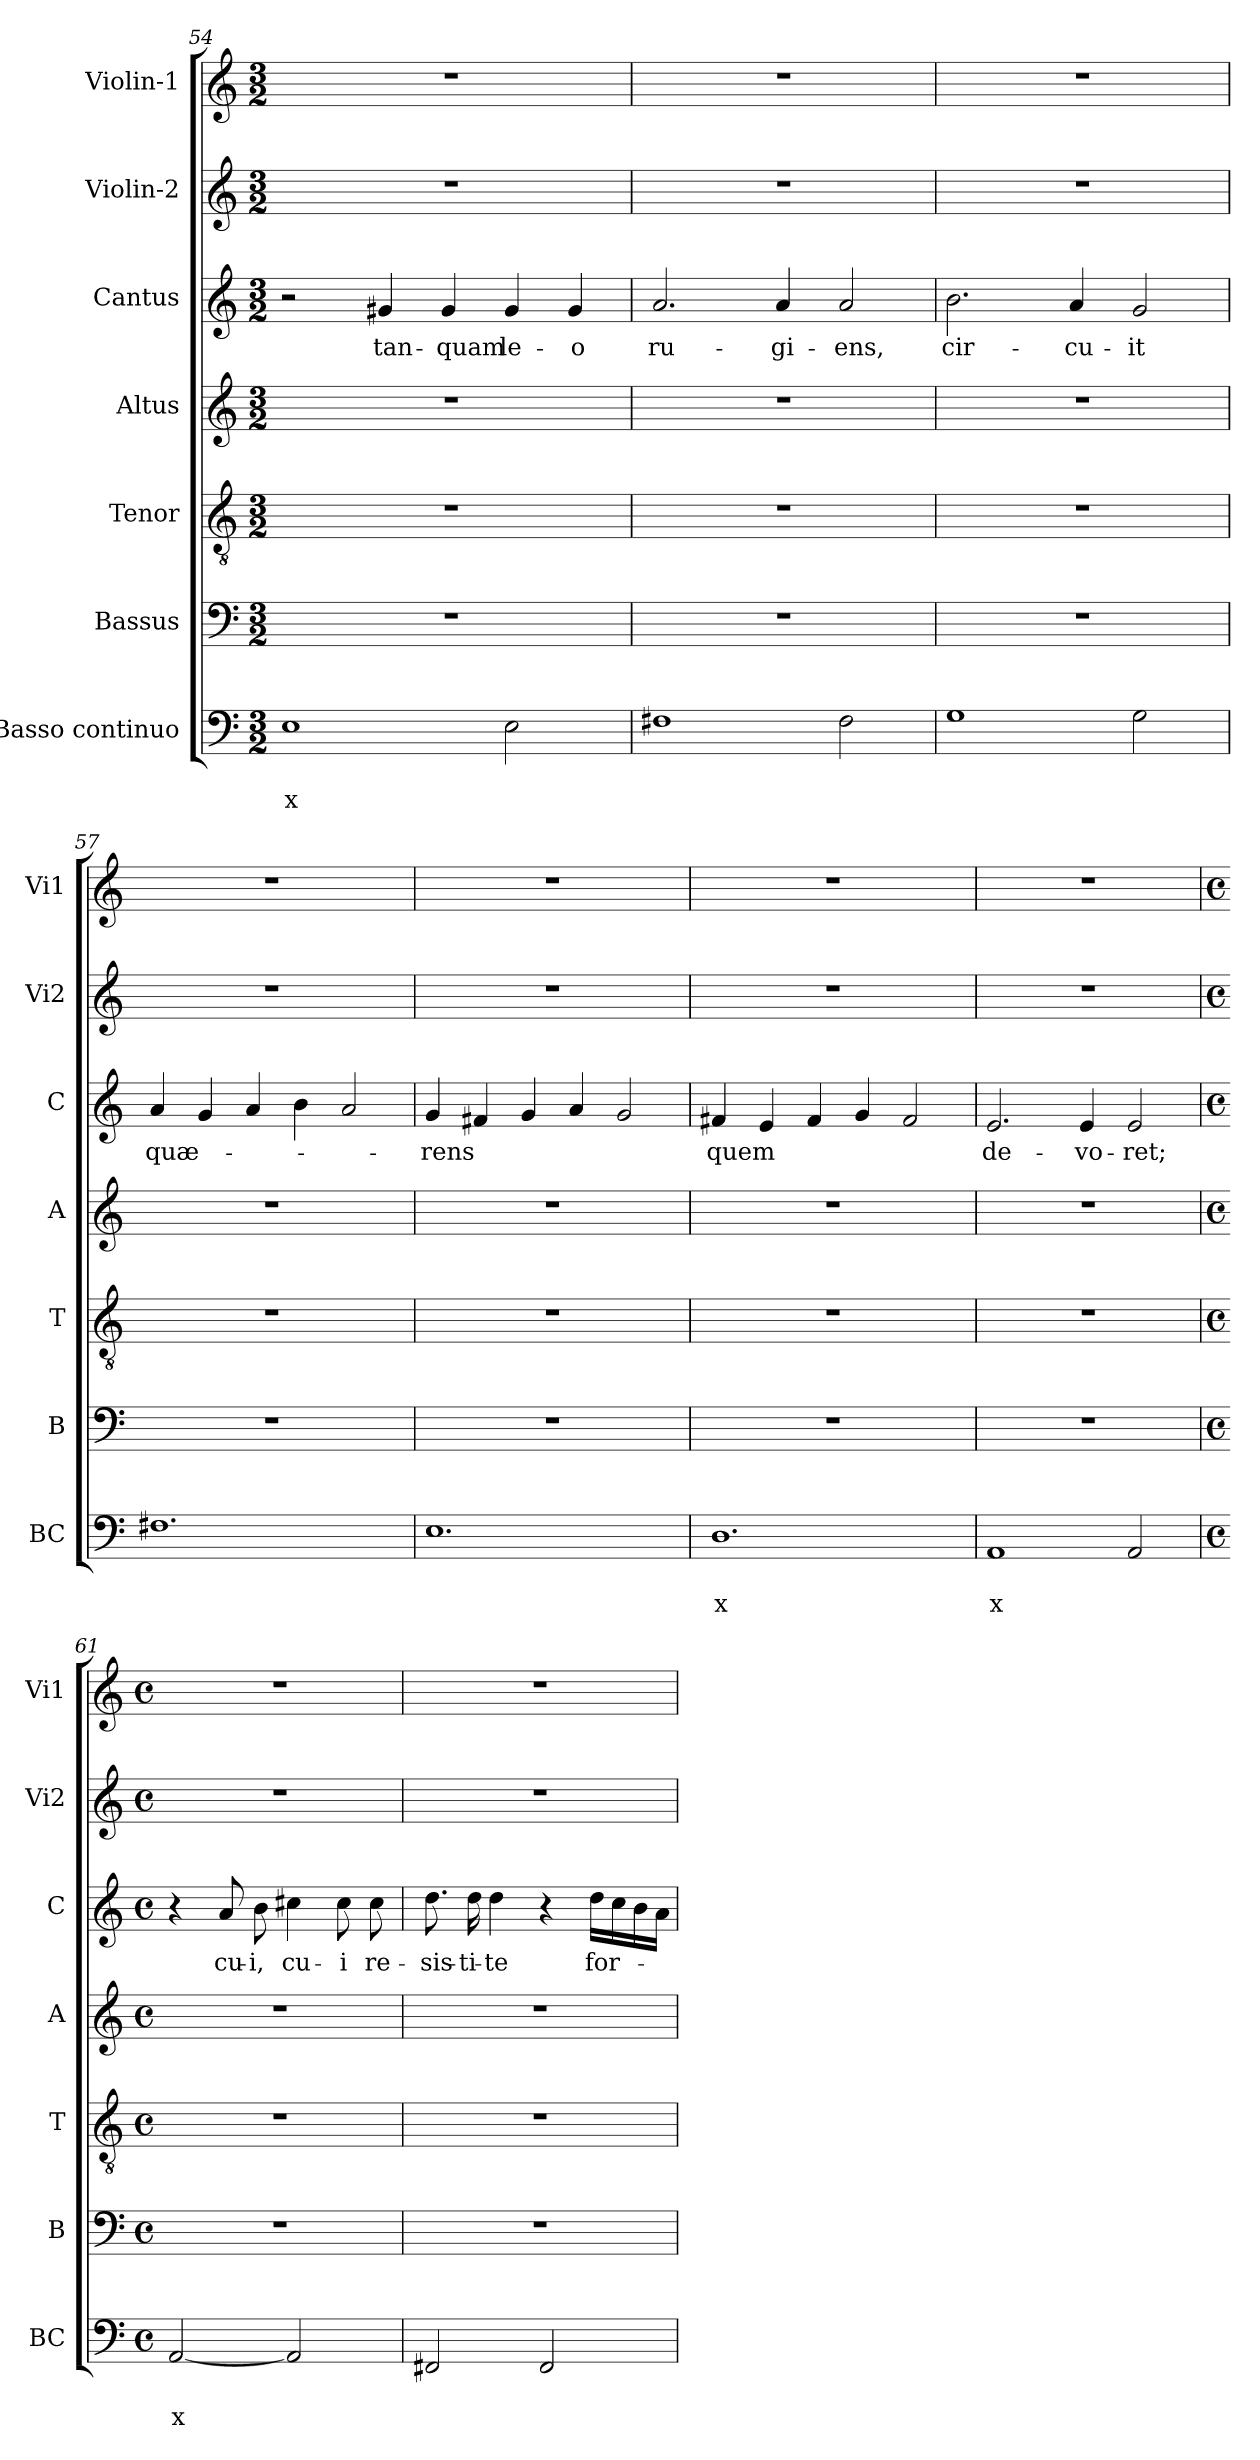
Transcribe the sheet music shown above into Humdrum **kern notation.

**kern	**text	**text	**kern	**kern	**kern	**kern	**text	**kern	**kern
*part7	*part7	*part7	*part6	*part5	*part4	*part3	*part3	*part2	*part1
*staff7	*staff7	*staff7	*staff6	*staff5	*staff4	*staff3	*staff3	*staff2	*staff1
*I"Basso continuo	*	*	*I"Bassus	*I"Tenor	*I"Altus	*I"Cantus	*	*I"Violin-2	*I"Violin-1
*I'BC	*	*	*I'B	*I'T	*I'A	*I'C	*	*I'Vi2	*I'Vi1
*clefF4	*	*	*clefF4	*clefGv2	*clefG2	*clefG2	*	*clefG2	*clefG2
*k[]	*	*	*k[]	*k[]	*k[]	*k[]	*	*k[]	*k[]
*C:	*	*	*C:	*C:	*C:	*C:	*	*C:	*C:
*M3/2	*	*	*M3/2	*M3/2	*M3/2	*M3/2	*	*M3/2	*M3/2
=54	=54	=54	=54	=54	=54	=54	=54	=54	=54
!	!	!LO:LY:b	!	!	!	!	!	!	!
1E	.	x	1.r	1.r	1.r	2r	.	1.r	1.r
!	!	!	!	!	!	!	!LO:LY:b	!	!
.	.	.	.	.	.	4g#X/	tan-	.	.
!	!	!	!	!	!	!	!LO:LY:b	!	!
.	.	.	.	.	.	4g#/	-quam	.	.
!	!	!	!	!	!	!	!LO:LY:b	!	!
2E\	.	.	.	.	.	4g#/	le-	.	.
!	!	!	!	!	!	!	!LO:LY:b	!	!
.	.	.	.	.	.	4g#/	-o	.	.
=55	=55	=55	=55	=55	=55	=55	=55	=55	=55
!	!	!	!	!	!	!	!LO:LY:b	!	!
1F#X	.	.	1.r	1.r	1.r	2.a/	ru-	1.r	1.r
!	!	!	!	!	!	!	!LO:LY:b	!	!
.	.	.	.	.	.	4a/	-gi-	.	.
!	!	!	!	!	!	!	!LO:LY:b	!	!
2F#\	.	.	.	.	.	2a/	-ens,	.	.
=56	=56	=56	=56	=56	=56	=56	=56	=56	=56
!	!	!	!	!	!	!	!LO:LY:b	!	!
1G	.	.	1.r	1.r	1.r	2.b\	cir-	1.r	1.r
!	!	!	!	!	!	!	!LO:LY:b	!	!
.	.	.	.	.	.	4a/	-cu-	.	.
!	!	!	!	!	!	!	!LO:LY:b	!	!
2G\	.	.	.	.	.	2g/	-it	.	.
!!LO:LB:g=z
=57	=57	=57	=57	=57	=57	=57	=57	=57	=57
!	!	!	!	!	!	!	!LO:LY:b	!	!
1.F#X	.	.	1.r	1.r	1.r	4a/	quæ-	1.r	1.r
.	.	.	.	.	.	4g/	.	.	.
.	.	.	.	.	.	4a/	.	.	.
.	.	.	.	.	.	4b\	.	.	.
.	.	.	.	.	.	2a/	.	.	.
=58	=58	=58	=58	=58	=58	=58	=58	=58	=58
!	!	!	!	!	!	!	!LO:LY:b	!	!
1.E	.	.	1.r	1.r	1.r	4g/	-rens	1.r	1.r
.	.	.	.	.	.	4f#X/	.	.	.
.	.	.	.	.	.	4g/	.	.	.
.	.	.	.	.	.	4a/	.	.	.
.	.	.	.	.	.	2g/	.	.	.
=59	=59	=59	=59	=59	=59	=59	=59	=59	=59
!	!	!LO:LY:b	!	!	!	!	!LO:LY:b	!	!
1.D	.	x	1.r	1.r	1.r	4f#X/	quem	1.r	1.r
.	.	.	.	.	.	4e/	.	.	.
.	.	.	.	.	.	4f#/	.	.	.
.	.	.	.	.	.	4g/	.	.	.
.	.	.	.	.	.	2f#/	.	.	.
=60	=60	=60	=60	=60	=60	=60	=60	=60	=60
!	!	!LO:LY:b	!	!	!	!	!LO:LY:b	!	!
1AA	.	x	1.r	1.r	1.r	2.e/	de-	1.r	1.r
!	!	!	!	!	!	!	!LO:LY:b	!	!
.	.	.	.	.	.	4e/	-vo-	.	.
!	!	!	!	!	!	!	!LO:LY:b	!	!
2AA/	.	.	.	.	.	2e/	-ret;	.	.
=61	=61	=61	=61	=61	=61	=61	=61	=61	=61
*M4/4	*	*	*M4/4	*M4/4	*M4/4	*M4/4	*	*M4/4	*M4/4
*met(c)	*	*	*met(c)	*met(c)	*met(c)	*met(c)	*	*met(c)	*met(c)
!	!	!LO:LY:b	!	!	!	!	!	!	!
[2AA/	.	x	1r	1r	1r	4r	.	1r	1r
!	!	!	!	!	!	!	!LO:LY:b	!	!
.	.	.	.	.	.	8a/	cu-	.	.
!	!	!	!	!	!	!	!LO:LY:b	!	!
.	.	.	.	.	.	8b\	-i,	.	.
!	!	!	!	!	!	!	!LO:LY:b	!	!
2AA/]	.	.	.	.	.	4cc#X\	cu-	.	.
!	!	!	!	!	!	!	!LO:LY:b	!	!
.	.	.	.	.	.	8cc#\	-i	.	.
!	!	!	!	!	!	!	!LO:LY:b	!	!
.	.	.	.	.	.	8cc#\	re-	.	.
!!LO:PB:g=z
=62	=62	=62	=62	=62	=62	=62	=62	=62	=62
!	!	!	!	!	!	!	!LO:LY:b	!	!
2FF#X/	.	.	1r	1r	1r	8.dd\	-sis-	1r	1r
!	!	!	!	!	!	!	!LO:LY:b	!	!
.	.	.	.	.	.	16dd\	-ti-	.	.
!	!	!	!	!	!	!	!LO:LY:b	!	!
.	.	.	.	.	.	4dd\	-te	.	.
2FF#/	.	.	.	.	.	4r	.	.	.
!	!	!	!	!	!	!	!LO:LY:b	!	!
.	.	.	.	.	.	16dd\LL	for-	.	.
.	.	.	.	.	.	16cc\	.	.	.
.	.	.	.	.	.	16b\	.	.	.
.	.	.	.	.	.	16a\JJ	.	.	.
=	=	=	=	=	=	=	=	=	=
*-	*-	*-	*-	*-	*-	*-	*-	*-	*-
